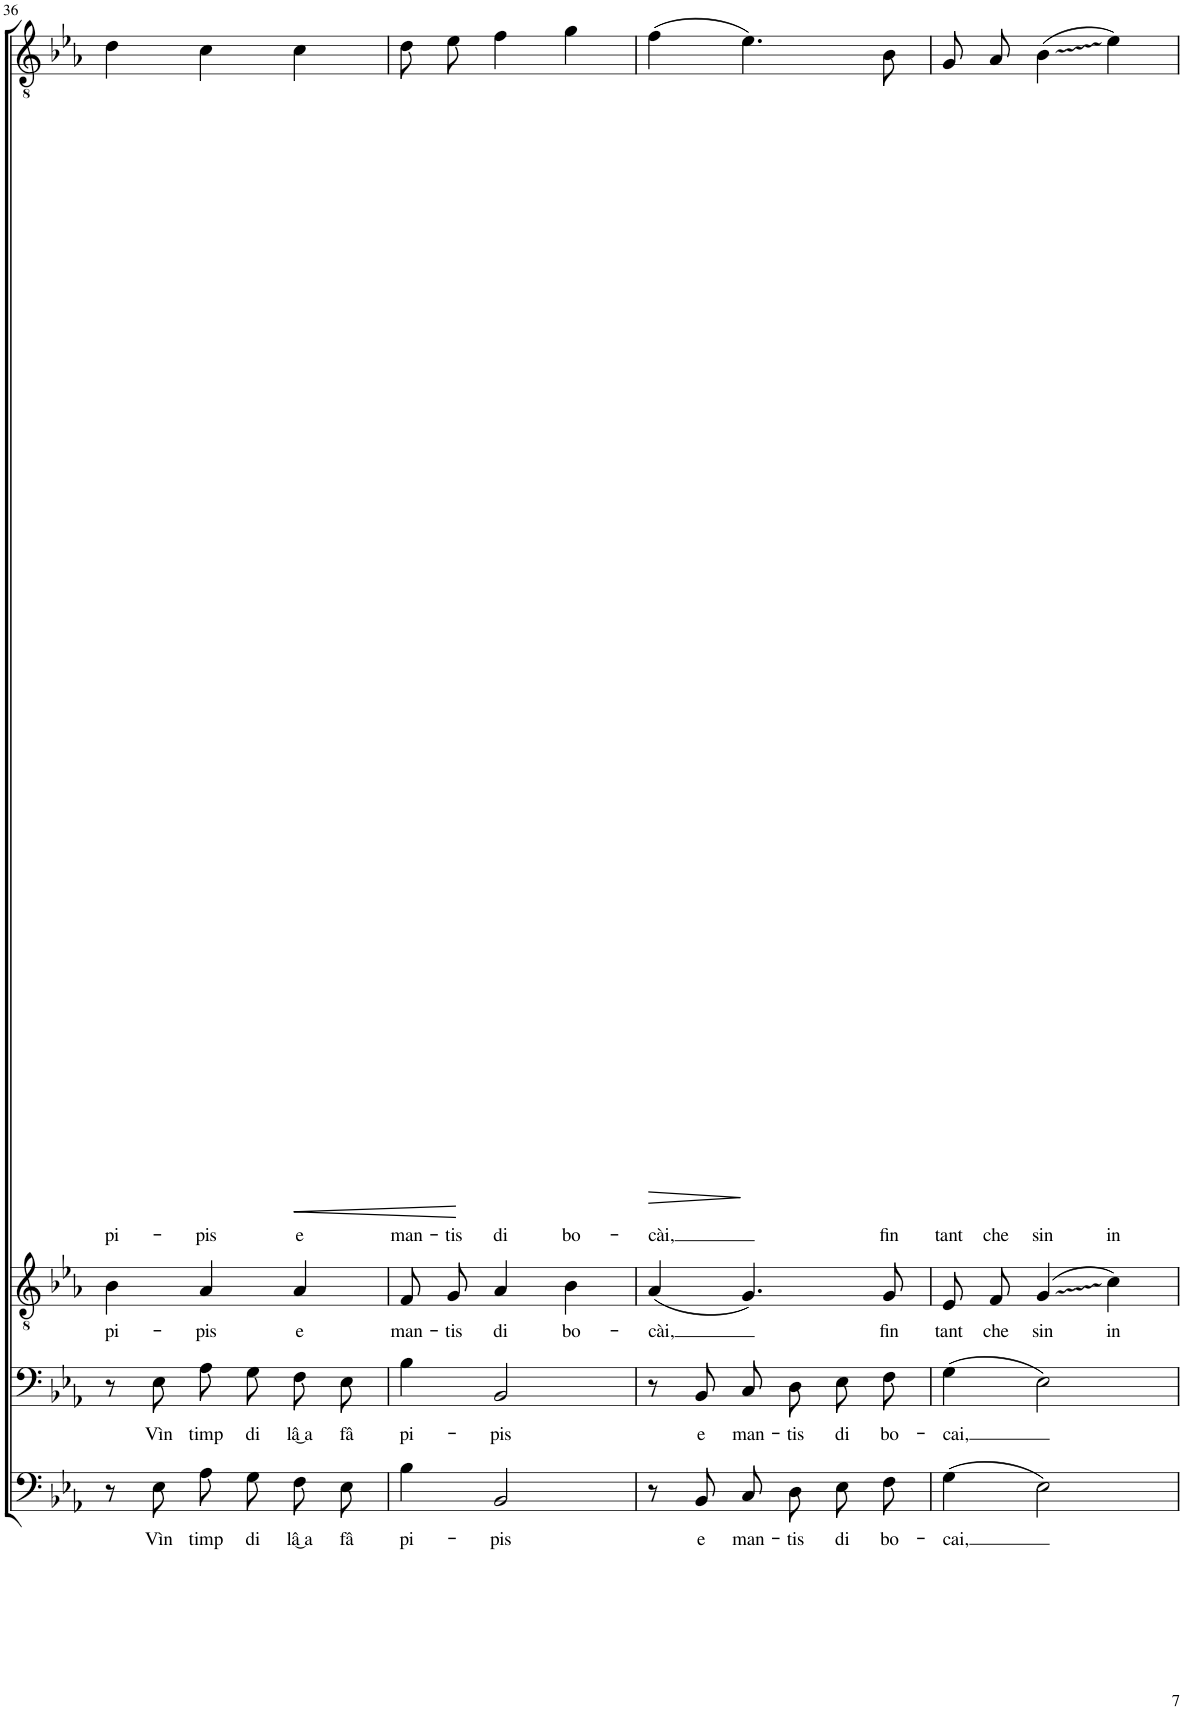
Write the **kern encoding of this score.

**kern	**text	**kern	**text	**kern	**text	**kern	**text	**dynam
*part4	*part4	*part3	*part3	*part2	*part2	*part1	*part1	*part1
*staff4	*staff4	*staff3	*staff3	*staff2	*staff2	*staff1	*staff1	*staff1
*I"Bass	*	*I"Baritone	*	*I"Tenor	*	*I"Tenor	*	*
!!LO:PB:g=z
*clefF4	*	*clefF4	*	*clefGv2	*	*clefGv2	*	*
*k[b-e-a-]	*	*k[b-e-a-]	*	*k[b-e-a-]	*	*k[b-e-a-]	*	*
*M3/4	*	*M3/4	*	*M3/4	*	*M3/4	*	*
=36	=36	=36	=36	=36	=36	=36	=36	=36
!	!	!	!	!	!LO:LY:b	!	!LO:LY:b	!
8r	.	8r	.	4B-\	pi-	4d\	pi-	.
!	!LO:LY:b	!	!LO:LY:b	!	!	!	!	!
8E-\	Vìn	8E-\	Vìn	.	.	.	.	.
!	!LO:LY:b	!	!LO:LY:b	!	!LO:LY:b	!	!LO:LY:b	!
8A-\L	timp	8A-\L	timp	4A-/	-pis	4c\	-pis	.
!	!LO:LY:b	!	!LO:LY:b	!	!	!	!	!
8G\J	di	8G\J	di	.	.	.	.	.
!	!LO:LY:b	!	!LO:LY:b	!	!LO:LY:b	!	!LO:LY:b	!LO:HP:b
8F\L	lâ͜ a	8F\L	lâ͜ a	4A-/	e	4c\	e	<
!	!LO:LY:b	!	!LO:LY:b	!	!	!	!	!
8E-\J	fâ	8E-\J	fâ	.	.	.	.	.
=37	=37	=37	=37	=37	=37	=37	=37	=37
!	!LO:LY:b	!	!LO:LY:b	!	!LO:LY:b	!	!LO:LY:b	!
4B-\	pi-	4B-\	pi-	8F/L	man-	8d\L	man-	.
!	!	!	!	!	!LO:LY:b	!	!LO:LY:b	!
.	.	.	.	8G/J	-tis	8e-\J	-tis	[
!	!LO:LY:b	!	!LO:LY:b	!	!LO:LY:b	!	!LO:LY:b	!
2BB-/	-pis	2BB-/	-pis	4A-/	di	4f\	di	.
!	!	!	!	!	!LO:LY:b	!	!LO:LY:b	!
.	.	.	.	4B-\	bo-	4g\	bo-	.
=38	=38	=38	=38	=38	=38	=38	=38	=38
!	!	!	!	!	!LO:LY:b	!	!LO:LY:b	!LO:HP:b
8r	.	8r	.	(4A-/	-cài,	(4f\	-cài,	>
!	!LO:LY:b	!	!LO:LY:b	!	!	!	!	!
8BB-/	e	8BB-/	e	.	.	.	.	.
!	!LO:LY:b	!	!LO:LY:b	!	!	!	!	!
8C/L	man-	8C/L	man-	4.G/)	.	4.e-\)	.	]
!	!LO:LY:b	!	!LO:LY:b	!	!	!	!	!
8D/J	-tis	8D/J	-tis	.	.	.	.	.
!	!LO:LY:b	!	!LO:LY:b	!	!	!	!	!
8E-\L	di	8E-\L	di	.	.	.	.	.
!	!LO:LY:b	!	!LO:LY:b	!	!LO:LY:b	!	!LO:LY:b	!
8F\J	bo-	8F\J	bo-	8G/	fin	8B-\	fin	.
=39	=39	=39	=39	=39	=39	=39	=39	=39
!	!LO:LY:b	!	!LO:LY:b	!	!LO:LY:b	!	!LO:LY:b	!
(4G\	-cai,	(4G\	-cai,	8E-/L	tant	8G/L	tant	.
!	!	!	!	!	!LO:LY:b	!	!LO:LY:b	!
.	.	.	.	8F/J	che	8A-/J	che	.
!	!	!	!	!	!LO:LY:b	!	!LO:LY:b	!
2E-\)	.	2E-\)	.	(4G/	sin	(4B-\	sin	.
!	!	!	!	!	!LO:LY:b	!	!LO:LY:b	!
.	.	.	.	4c\)	in	4e-\)	in	.
=	=	=	=	=	=	=	=	=
*-	*-	*-	*-	*-	*-	*-	*-	*-
